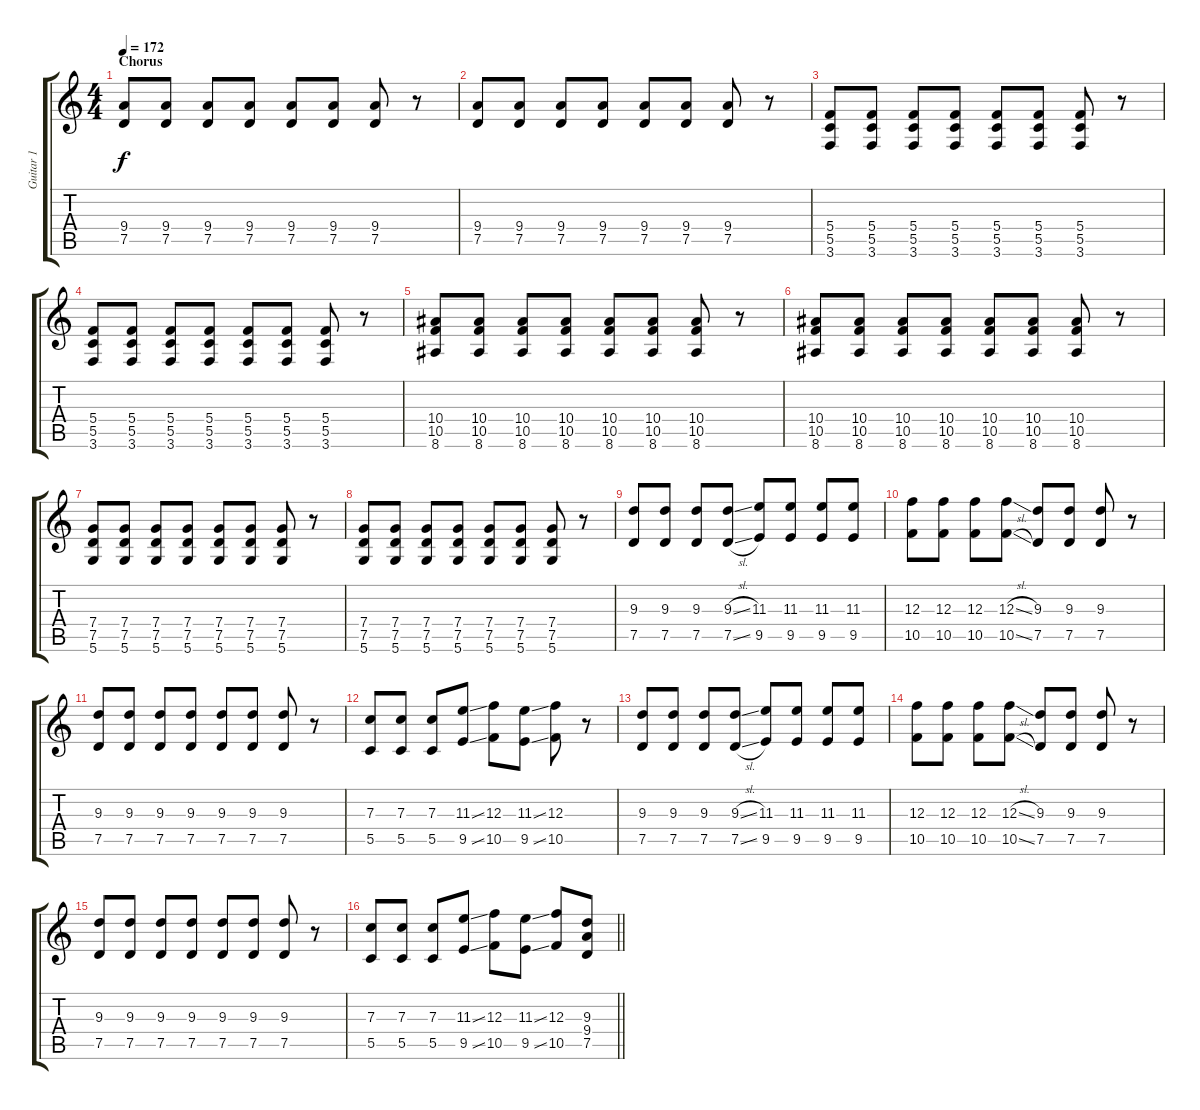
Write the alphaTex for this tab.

\track ("Guitar 1" "Guitar 1") {instrument distortionguitar}
\staff {score tabs}
\tuning (D4 A3 F3 C3 G2 D2) {hide}
\ts (4 4)
\section ("" "Chorus")
\tempo 172
\clef g2
\ks c
(9.4 7.5).8{dy f} (9.4 7.5).8 (9.4 7.5).8 (9.4 7.5).8 (9.4 7.5).8 (9.4 7.5).8 (9.4 7.5).8 r.8 |
(9.4 7.5).8 (9.4 7.5).8 (9.4 7.5).8 (9.4 7.5).8 (9.4 7.5).8 (9.4 7.5).8 (9.4 7.5).8 r.8 |
(5.4 5.5 3.6).8 (5.4 5.5 3.6).8 (5.4 5.5 3.6).8 (5.4 5.5 3.6).8 (5.4 5.5 3.6).8 (5.4 5.5 3.6).8 (5.4 5.5 3.6).8 r.8 |
(5.4 5.5 3.6).8 (5.4 5.5 3.6).8 (5.4 5.5 3.6).8 (5.4 5.5 3.6).8 (5.4 5.5 3.6).8 (5.4 5.5 3.6).8 (5.4 5.5 3.6).8 r.8 |
(10.4 10.5 8.6).8 (10.4 10.5 8.6).8 (10.4 10.5 8.6).8 (10.4 10.5 8.6).8 (10.4 10.5 8.6).8 (10.4 10.5 8.6).8 (10.4 10.5 8.6).8 r.8 |
(10.4 10.5 8.6).8 (10.4 10.5 8.6).8 (10.4 10.5 8.6).8 (10.4 10.5 8.6).8 (10.4 10.5 8.6).8 (10.4 10.5 8.6).8 (10.4 10.5 8.6).8 r.8 |
(7.4 7.5 5.6).8 (7.4 7.5 5.6).8 (7.4 7.5 5.6).8 (7.4 7.5 5.6).8 (7.4 7.5 5.6).8 (7.4 7.5 5.6).8 (7.4 7.5 5.6).8 r.8 |
(7.4 7.5 5.6).8 (7.4 7.5 5.6).8 (7.4 7.5 5.6).8 (7.4 7.5 5.6).8 (7.4 7.5 5.6).8 (7.4 7.5 5.6).8 (7.4 7.5 5.6).8 r.8 |
(9.3 7.5).8 (9.3 7.5).8 (9.3 7.5).8 (9.3{sl} 7.5{sl}).8 (11.3 9.5).8 (11.3 9.5).8 (11.3 9.5).8 (11.3 9.5).8 |
(12.3 10.5).8 (12.3 10.5).8 (12.3 10.5).8 (12.3{sl} 10.5{sl}).8 (9.3 7.5).8 (9.3 7.5).8 (9.3 7.5).8 r.8 |
(9.3 7.5).8 (9.3 7.5).8 (9.3 7.5).8 (9.3 7.5).8 (9.3 7.5).8 (9.3 7.5).8 (9.3 7.5).8 r.8 |
(7.3 5.5).8 (7.3 5.5).8 (7.3 5.5).8 (11.3{ss} 9.5{ss}).8 (12.3 10.5).8 (11.3{ss} 9.5{ss}).8 (12.3 10.5).8 r.8 |
(9.3 7.5).8 (9.3 7.5).8 (9.3 7.5).8 (9.3{sl} 7.5{sl}).8 (11.3 9.5).8 (11.3 9.5).8 (11.3 9.5).8 (11.3 9.5).8 |
(12.3 10.5).8 (12.3 10.5).8 (12.3 10.5).8 (12.3{sl} 10.5{sl}).8 (9.3 7.5).8 (9.3 7.5).8 (9.3 7.5).8 r.8 |
(9.3 7.5).8 (9.3 7.5).8 (9.3 7.5).8 (9.3 7.5).8 (9.3 7.5).8 (9.3 7.5).8 (9.3 7.5).8 r.8 |
\barLineRight lightlight
(7.3 5.5).8 (7.3 5.5).8 (7.3 5.5).8 (11.3{ss} 9.5{ss}).8 (12.3 10.5).8 (11.3{ss} 9.5{ss}).8 (12.3 10.5).8 (9.3 9.4 7.5).8
